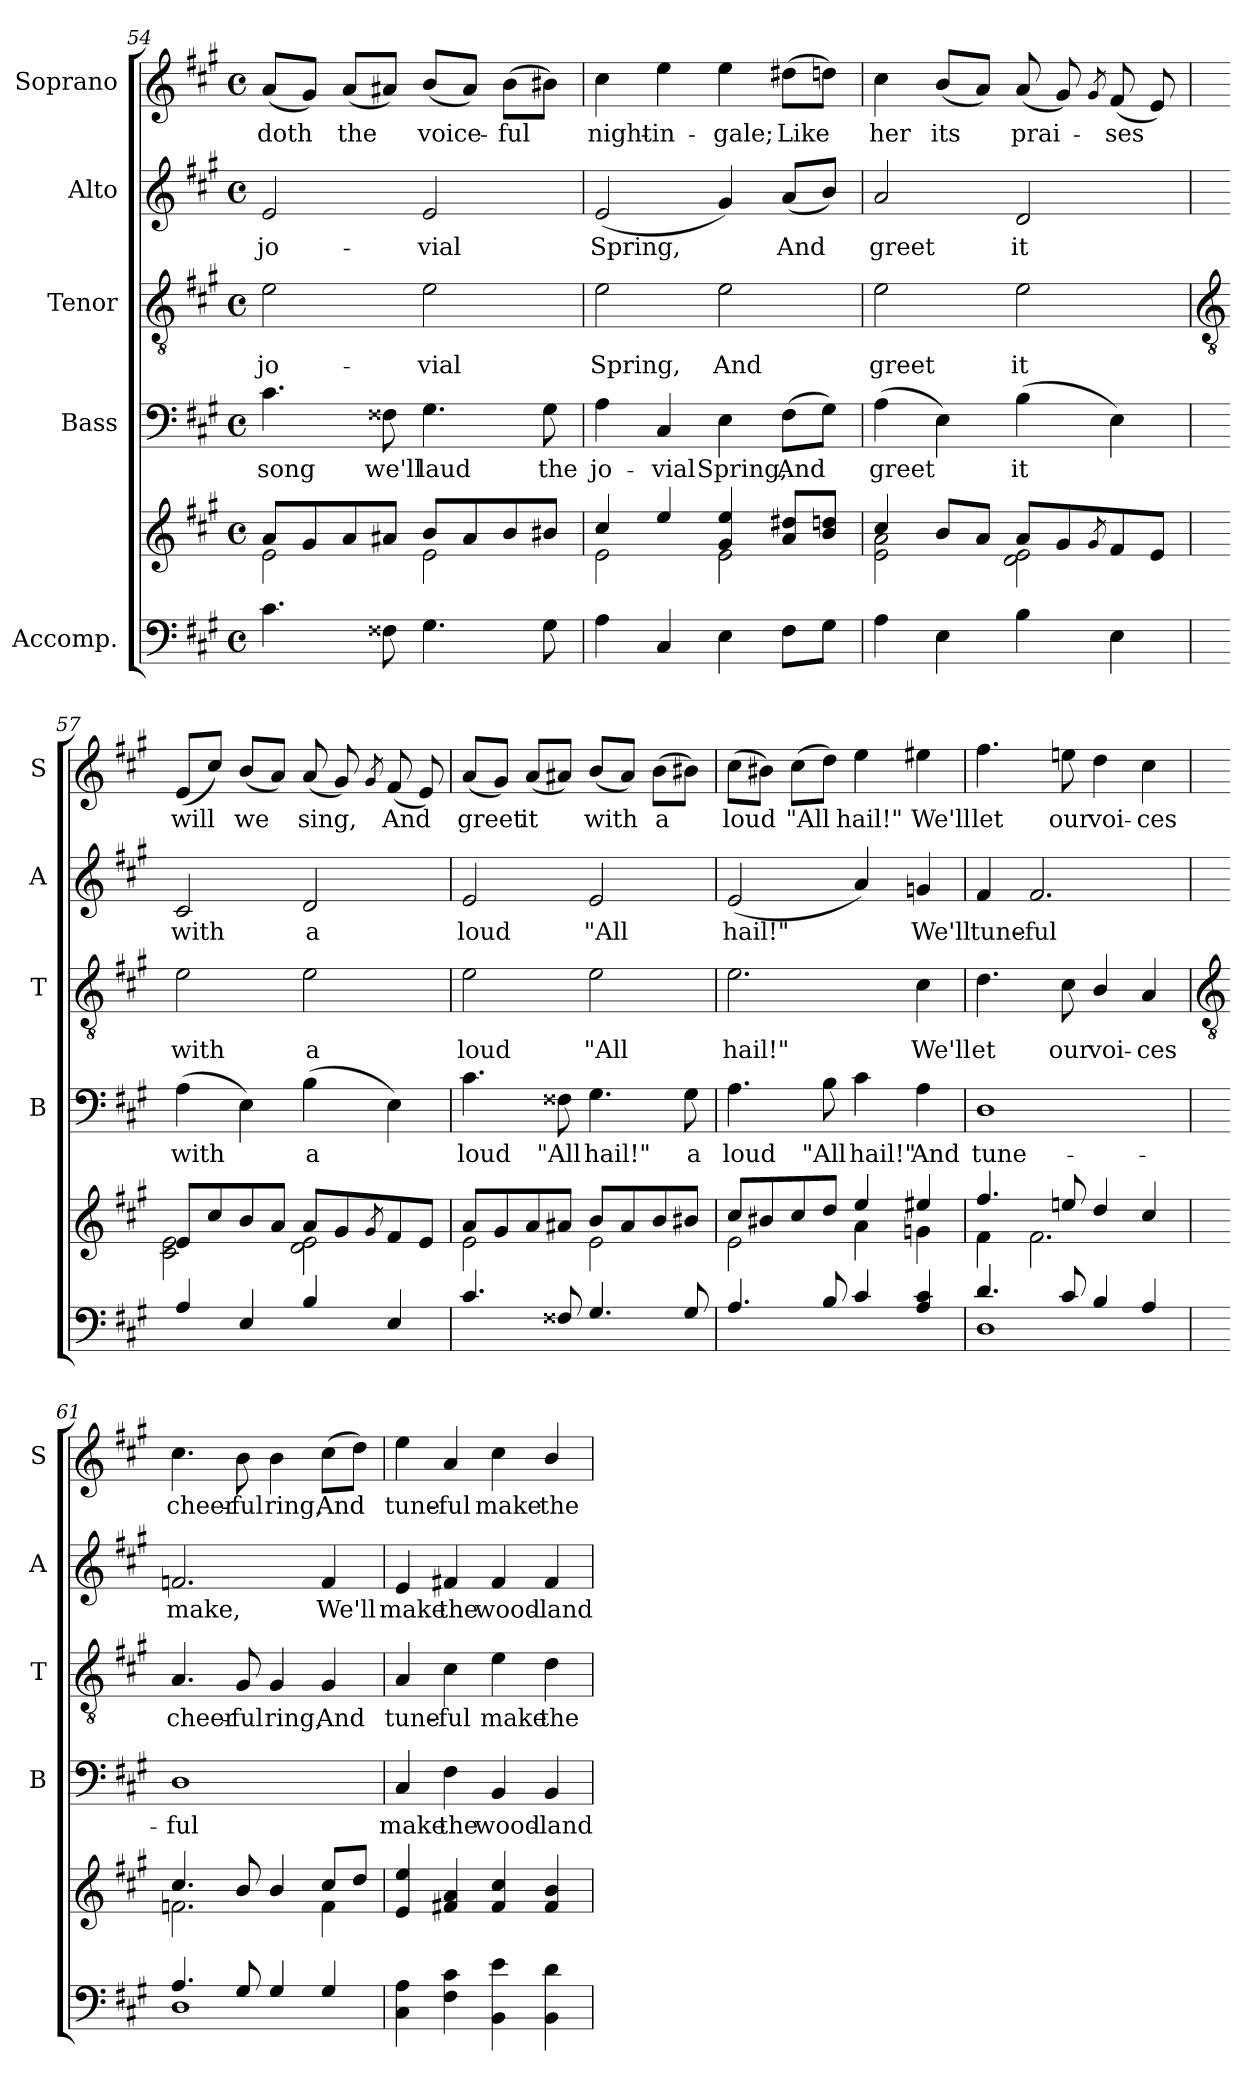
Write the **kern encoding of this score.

**kern	**kern	**kern	**text	**kern	**text	**kern	**text	**kern	**text
*part5	*part5	*part4	*part4	*part3	*part3	*part2	*part2	*part1	*part1
*staff6	*staff5	*staff4	*staff4	*staff3	*staff3	*staff2	*staff2	*staff1	*staff1
*I"Accomp.	*	*I"Bass	*	*I"Tenor	*	*I"Alto	*	*I"Soprano	*
*	*	*I'B	*	*I'T	*	*I'A	*	*I'S	*
!!LO:LB:g=z
*clefF4	*clefG2	*clefF4	*	*clefGv2	*	*clefG2	*	*clefG2	*
*k[f#c#g#]	*k[f#c#g#]	*k[f#c#g#]	*	*k[f#c#g#]	*	*k[f#c#g#]	*	*k[f#c#g#]	*
*A:	*A:	*A:	*	*A:	*	*A:	*	*A:	*
*M4/4	*M4/4	*M4/4	*	*M4/4	*	*M4/4	*	*M4/4	*
*met(c)	*met(c)	*met(c)	*	*met(c)	*	*met(c)	*	*met(c)	*
=54	=54	=54	=54	=54	=54	=54	=54	=54	=54
*	*^	*	*	*	*	*	*	*	*
!	!	!	!	!LO:LY:b	!	!LO:LY:b	!	!LO:LY:b	!	!LO:LY:b
4.c#	8aL	2e\	4.c#	song	2e	jo-	2e	jo-	(<8aL	doth
.	8g#	.	.	.	.	.	.	.	8g#J)	.
!	!	!	!	!	!	!	!	!	!	!LO:LY:b
.	8a	.	.	.	.	.	.	.	(<8aL	the
!	!	!	!	!LO:LY:b	!	!	!	!	!	!
8F##X	8a#XJ	.	8F##X	we'll	.	.	.	.	8a#XJ)	.
!	!	!	!	!LO:LY:b	!	!LO:LY:b	!	!LO:LY:b	!	!LO:LY:b
4.G#	8bL	2e\	4.G#	laud	2e	-vial	2e	-vial	(<8bL	voice-
.	8a#	.	.	.	.	.	.	.	8a#J)	.
!	!	!	!	!	!	!	!	!	!	!LO:LY:b
.	8b	.	.	.	.	.	.	.	(>8bL	ful
!	!	!	!	!LO:LY:b	!	!	!	!	!	!
8G#	8b#XJ	.	8G#	the	.	.	.	.	8b#XJ)	.
=55	=55	=55	=55	=55	=55	=55	=55	=55	=55	=55
!	!	!	!	!LO:LY:b	!	!LO:LY:b	!	!LO:LY:b	!	!LO:LY:b
4A	4cc#/	2e\	4A	jo-	2e	Spring,	(<2e	Spring,	4cc#	night-
!	!	!	!	!LO:LY:b	!	!	!	!	!	!LO:LY:b
4C#	4ee/	.	4C#	-vial	.	.	.	.	4ee	-in-
!	!	!	!	!LO:LY:b	!	!LO:LY:b	!	!	!	!LO:LY:b
4E	4g#/ 4ee/	2e\	4E	Spring,	2e	And	4g#)	.	4ee	-gale;
!	!	!	!	!LO:LY:b	!	!	!	!LO:LY:b	!	!LO:LY:b
8F#L	8a/ 8dd#X/L	.	(>8F#L	And	.	.	(<8aL	And	(>8dd#XL	Like
8G#J	8b/ 8ddn/J	.	8G#J)	.	.	.	8bJ)	.	8ddnJ)	.
=56	=56	=56	=56	=56	=56	=56	=56	=56	=56	=56
!	!	!	!	!LO:LY:b	!	!LO:LY:b	!	!LO:LY:b	!	!LO:LY:b
4A	4cc#/	2e\ 2a\	(>4A	greet	2e	greet	2a	greet	4cc#	her
!	!	!	!	!	!	!	!	!	!	!LO:LY:b
4E	8bL	.	4E)	.	.	.	.	.	(<8bL	its
.	8aJ	.	.	.	.	.	.	.	8aJ)	.
!	!	!	!	!LO:LY:b	!	!LO:LY:b	!	!LO:LY:b	!	!LO:LY:b
4B	8aL	2d\ 2e\	(>4B	it	2e	it	2d	it	(<8aL	prai-
.	8g#	.	.	.	.	.	.	.	8g#)	.
.	8qg#	.	.	.	.	.	.	.	8qg#J	.
!	!	!	!	!	!	!	!	!	!	!LO:LY:b
4E	8f#	.	4E)	.	.	.	.	.	(<8f#L	ses
.	8eJ	.	.	.	.	.	.	.	8eJ)	.
!!LO:LB:g=z
=57	=57	=57	=57	=57	=57	=57	=57	=57	=57	=57
*	*	*	*	*	*clefGv2	*	*	*	*	*
*^	*	*	*	*	*	*	*	*	*	*
!	!	!	!	!	!LO:LY:b	!	!LO:LY:b	!	!LO:LY:b	!	!LO:LY:b
4A	1ryy	8e/L	2c#\ 2e\	(>4A	with	2e	with	2c#	with	(8eL	will
.	.	8cc#/	.	.	.	.	.	.	.	8cc#J)	.
!	!	!	!	!	!	!	!	!	!	!	!LO:LY:b
4E	.	8b/	.	4E)	.	.	.	.	.	(<8bL	we
.	.	8a/J	.	.	.	.	.	.	.	8aJ)	.
!	!	!	!	!	!LO:LY:b	!	!LO:LY:b	!	!LO:LY:b	!	!LO:LY:b
4B	.	8a/L	2d\ 2e\	(>4B	a	2e	a	2d	a	(<8aL	sing,
.	.	8g#/	.	.	.	.	.	.	.	8g#)	.
.	.	8qg#	.	.	.	.	.	.	.	8qg#J	.
!	!	!	!	!	!	!	!	!	!	!	!LO:LY:b
4E	.	8f#/	.	4E)	.	.	.	.	.	(<8f#L	And
.	.	8e/J	.	.	.	.	.	.	.	8eJ)	.
=58	=58	=58	=58	=58	=58	=58	=58	=58	=58	=58	=58
!	!	!	!	!	!LO:LY:b	!	!LO:LY:b	!	!LO:LY:b	!	!LO:LY:b
4.c#	1ryy	8a/L	2e\	4.c#	loud	2e	loud	2e	loud	(<8aL	greet
.	.	8g#/	.	.	.	.	.	.	.	8g#J)	.
!	!	!	!	!	!	!	!	!	!	!	!LO:LY:b
.	.	8a/	.	.	.	.	.	.	.	(<8aL	it
!	!	!	!	!	!LO:LY:b	!	!	!	!	!	!
8F##X	.	8a#X/J	.	8F##X	"All	.	.	.	.	8a#XJ)	.
!	!	!	!	!	!LO:LY:b	!	!LO:LY:b	!	!LO:LY:b	!	!LO:LY:b
4.G#	.	8b/L	2e\	4.G#	hail!"	2e	"All	2e	"All	(<8bL	with
.	.	8a#/	.	.	.	.	.	.	.	8a#J)	.
!	!	!	!	!	!	!	!	!	!	!	!LO:LY:b
.	.	8b/	.	.	.	.	.	.	.	(>8bL	a
!	!	!	!	!	!LO:LY:b	!	!	!	!	!	!
8G#	.	8b#X/J	.	8G#	a	.	.	.	.	8b#XJ)	.
=59	=59	=59	=59	=59	=59	=59	=59	=59	=59	=59	=59
!	!	!	!	!	!LO:LY:b	!	!LO:LY:b	!	!LO:LY:b	!	!LO:LY:b
4.A	1ryy	8cc#/L	2e\	4.A	loud	2.e	hail!"	(<2e	hail!"	(>8cc#L	loud
.	.	8b#X/	.	.	.	.	.	.	.	8b#XJ)	.
!	!	!	!	!	!	!	!	!	!	!	!LO:LY:b
.	.	8cc#/	.	.	.	.	.	.	.	(>8cc#L	"All
!	!	!	!	!	!LO:LY:b	!	!	!	!	!	!
8B	.	8dd/J	.	8B	"All	.	.	.	.	8ddJ)	.
!	!	!	!	!	!LO:LY:b	!	!	!	!	!	!LO:LY:b
4c#	.	4ee/	4a\	4c#	hail!"	.	.	4a)	.	4ee	hail!"
!	!	!	!	!	!LO:LY:b	!	!LO:LY:b	!	!LO:LY:b	!	!LO:LY:b
4A 4c#	.	4ee#X/	4gn\	4A	And	4c#	We'll	4gn	We'll	4ee#X	We'll
=60	=60	=60	=60	=60	=60	=60	=60	=60	=60	=60	=60
!	!	!	!	!	!LO:LY:b	!	!LO:LY:b	!	!LO:LY:b	!	!LO:LY:b
4.d/	1D\	4.ff#/	4f#\	1D	tune-	4.d	et	4f#	tune-	4.ff#	let
!	!	!	!	!	!	!	!	!	!LO:LY:b	!	!
.	.	.	2.f#\	.	.	.	.	2.f#	-ful	.	.
!	!	!	!	!	!	!	!LO:LY:b	!	!	!	!LO:LY:b
8c#/	.	8een/	.	.	.	8c#	our	.	.	8een	our
!	!	!	!	!	!	!	!LO:LY:b	!	!	!	!LO:LY:b
4B/	.	4dd/	.	.	.	4B/	voi-	.	.	4dd	voi-
!	!	!	!	!	!	!	!LO:LY:b	!	!	!	!LO:LY:b
4A/	.	4cc#/	.	.	.	4A	-ces	.	.	4cc#	-ces
!!LO:LB:g=z
=61	=61	=61	=61	=61	=61	=61	=61	=61	=61	=61	=61
*	*	*	*	*	*	*clefGv2	*	*	*	*	*
!	!	!	!	!	!LO:LY:b	!	!LO:LY:b	!	!LO:LY:b	!	!LO:LY:b
4.A/	1D\	4.cc#/	2.fn\	1D	-ful	4.A	cheer-	2.fn	make,	4.cc#	cheer-
!	!	!	!	!	!	!	!LO:LY:b	!	!	!	!LO:LY:b
8G#/	.	8b/	.	.	.	8G#	-ful	.	.	8b	-ful
!	!	!	!	!	!	!	!LO:LY:b	!	!	!	!LO:LY:b
4G#/	.	4b/	.	.	.	4G#	ring,	.	.	4b	ring,
!	!	!	!	!	!	!	!LO:LY:b	!	!LO:LY:b	!	!LO:LY:b
4G#/	.	8cc#/L	4f\	.	.	4G#	And	4f	We'll	(>8cc#L	And
.	.	8dd/J	.	.	.	.	.	.	.	8ddJ)	.
=62	=62	=62	=62	=62	=62	=62	=62	=62	=62	=62	=62
!	!	!	!	!	!LO:LY:b	!	!LO:LY:b	!	!LO:LY:b	!	!LO:LY:b
1ryy	4C#\ 4A\	4e/ 4ee/	1ryy	4C#	make	4A	tune-	4e	make	4ee	tune-
!	!	!	!	!	!LO:LY:b	!	!LO:LY:b	!	!LO:LY:b	!	!LO:LY:b
.	4F#\ 4c#\	4f#X/ 4a/	.	4F#	the	4c#	-ful	4f#X	the	4a	-ful
!	!	!	!	!	!LO:LY:b	!	!LO:LY:b	!	!LO:LY:b	!	!LO:LY:b
.	4BB\ 4e\	4f#/ 4cc#/	.	4BB	wood-	4e	make	4f#	wood-	4cc#	make
!	!	!	!	!	!LO:LY:b	!	!LO:LY:b	!	!LO:LY:b	!	!LO:LY:b
.	4BB\ 4d\	4f#/ 4b/	.	4BB	-land	4d	the	4f#	-land	4b/	the
*v	*v	*	*	*	*	*	*	*	*	*	*
*	*v	*v	*	*	*	*	*	*	*	*
=	=	=	=	=	=	=	=	=	=
*-	*-	*-	*-	*-	*-	*-	*-	*-	*-
